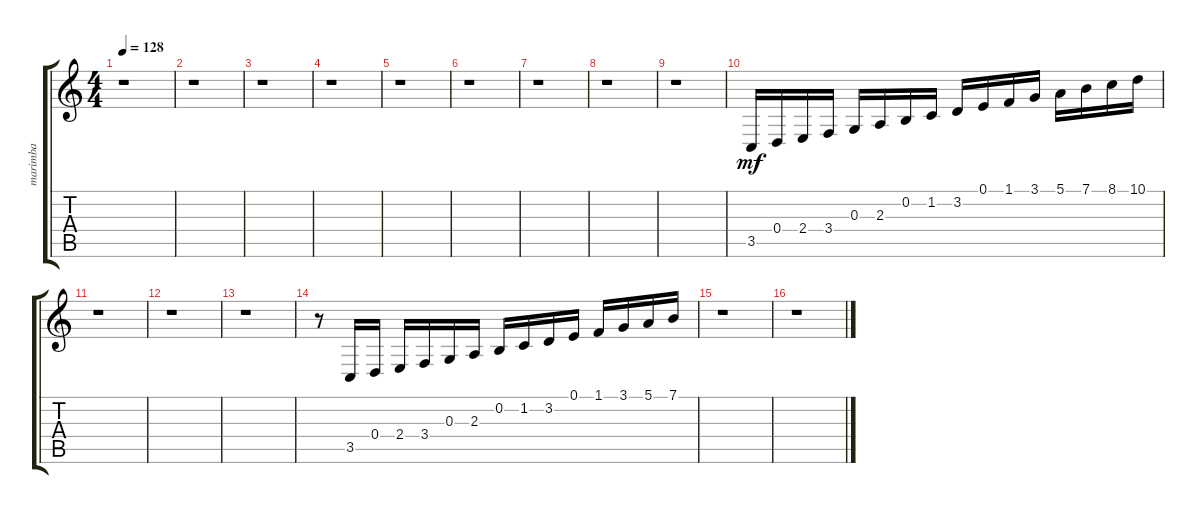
\track ("marimba" "marimba") {instrument marimba}
\staff {score tabs}
\tuning (E4 B3 G3 D3 A2 E2) {hide}
\ts (4 4)
\tempo 128
\clef g2
\ks c
r.1{dy mf} |
r.1 |
r.1 |
r.1 |
r.1 |
r.1 |
r.1 |
r.1 |
r.1 |
3.5.16 0.4.16{balance 2} 2.4.16{balance 2} 3.4.16{balance 3} 0.3.16{balance 4} 2.3.16{balance 5} 0.2.16{balance 6} 1.2.16{balance 7} 3.2.16{balance 8} 0.1.16{balance 9} 1.1.16{balance 10} 3.1.16{balance 11} 5.1.16{balance 12} 7.1.16{balance 14} 8.1.16{balance 15} 10.1.16{balance 16} |
r.1 |
r.1 |
r.1 |
r.8 3.5.16{balance 14} 0.4.16{balance 13} 2.4.16{balance 12} 3.4.16{balance 12} 0.3.16{balance 12} 2.3.16{balance 10} 0.2.16{balance 8} 1.2.16{balance 6} 3.2.16{balance 5} 0.1.16{balance 4} 1.1.16{balance 3} 3.1.16{balance 2} 5.1.16{balance 1} 7.1.16{balance 0} |
r.1 |
r.1
